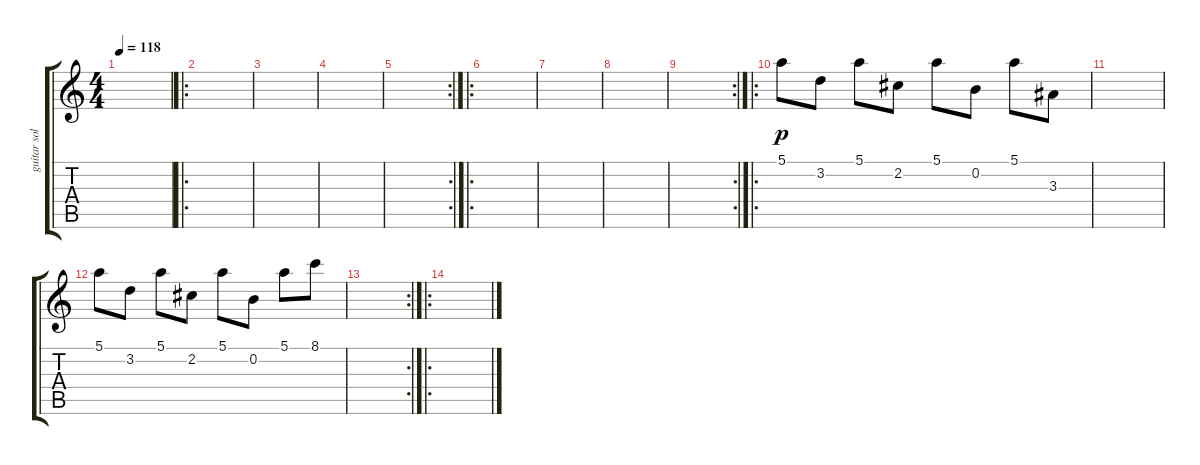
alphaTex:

\track ("guitar solo" "guitar sol") {instrument overdrivenguitar}
\staff {score tabs}
\tuning (E4 B3 G3 D3 A2 E2) {hide}
\ts (4 4)
\tempo 118
\clef g2
\ks c
|
\ro
|
|
|
\rc 2
|
\ro
|
|
|
\rc 2
|
\ro
5.1.8{dy p} 3.2.8 5.1.8 2.2.8 5.1.8 0.2.8 5.1.8 3.3.8 |
|
5.1.8 3.2.8 5.1.8 2.2.8 5.1.8 0.2.8 5.1.8 8.1.8 |
\rc 2
|
\ro
